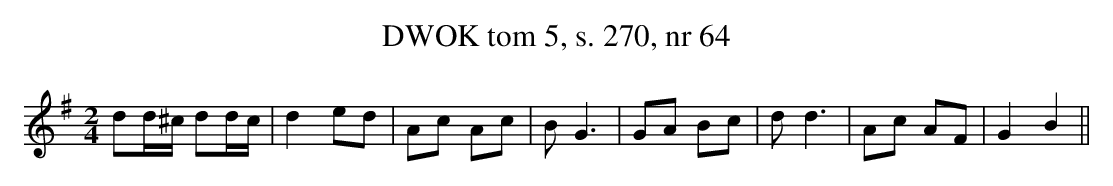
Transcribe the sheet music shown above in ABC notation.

X:1
T: DWOK tom 5, s. 270, nr 64
L: 1/16
M: 2/4
K: G
d2d^c d2dc|d4 e2d2|A2c2 A2c2|B2 G6|G2A2 B2c2|d2 d6|A2c2 A2F2|G4 B4||
